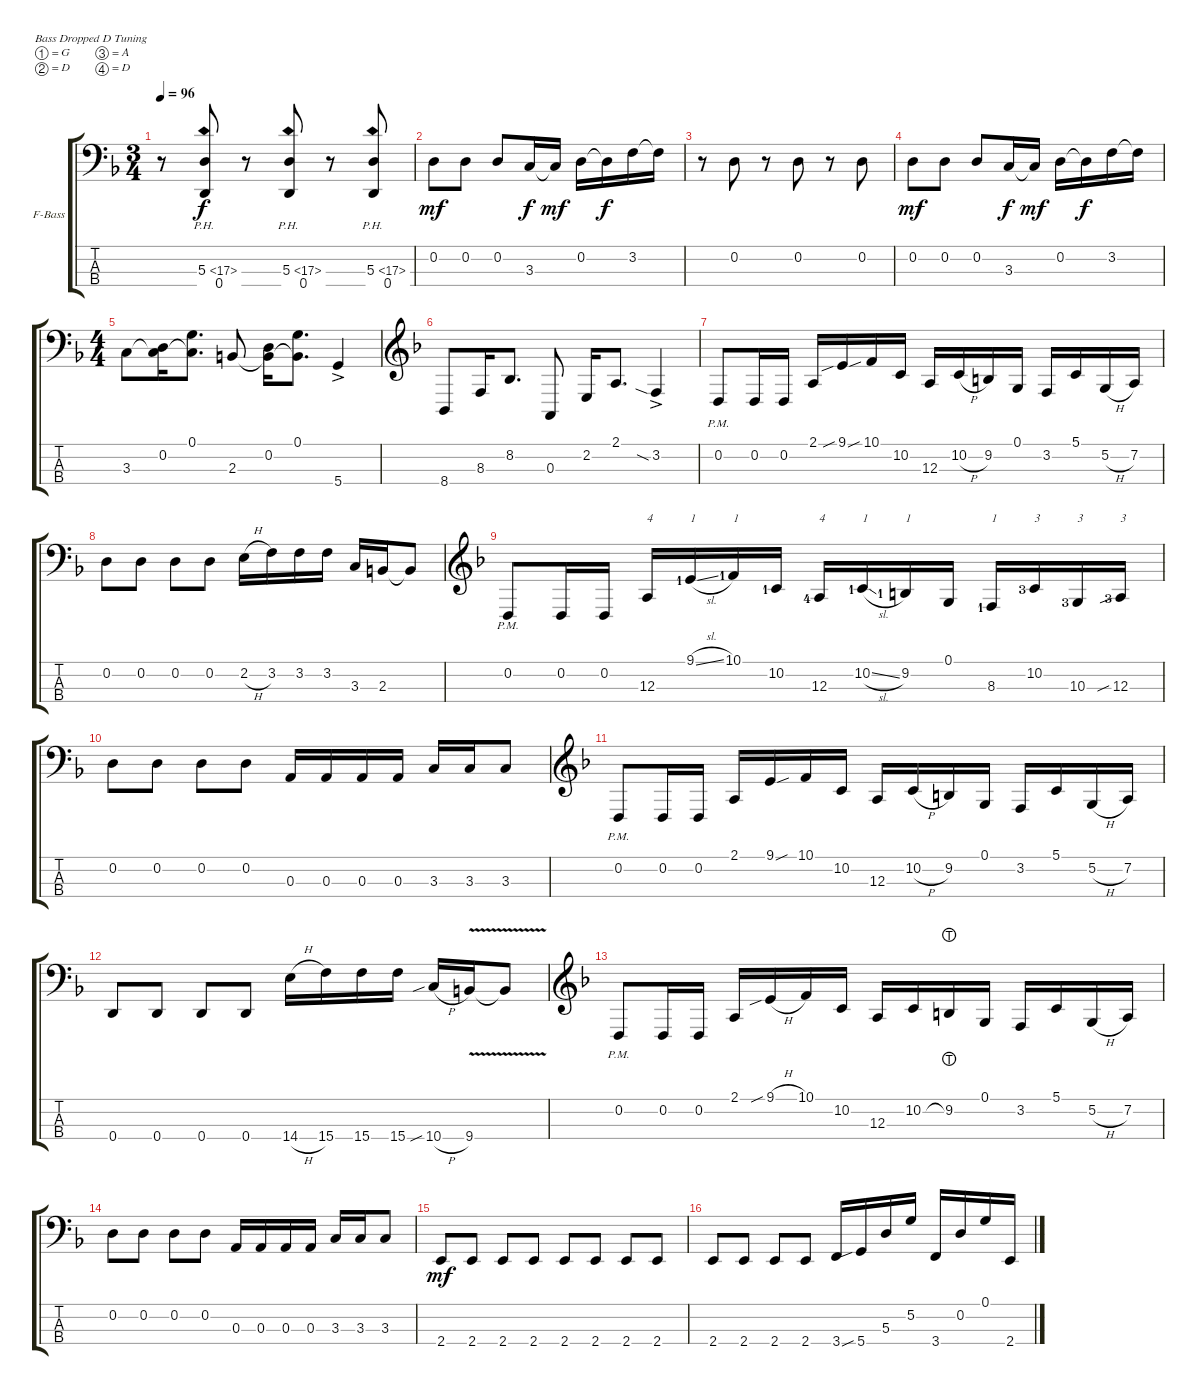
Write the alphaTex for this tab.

\defaultSystemsLayout 4
\bracketExtendMode groupsimilarinstruments
\firstSystemTrackNameOrientation horizontal
\otherSystemsTrackNameOrientation horizontal
\track ("Fretless Bass" "F-Bass") {instrument fretlessbass}
\staff {score tabs}
\tuning (G2 D2 A1 D1)
\ts (3 4)
\tempo 96
\clef f4
\ks dminor
r.8{dy f} (5.3{ph 12} 0.4).8 r.8 (5.3{ph 12} 0.4).8 r.8 (5.3{ph 12} 0.4).8 |
0.2.8{dy mf} 0.2.8 0.2.8 3.3.16{dy f} 3.3{t}.16{dy mf} 0.2.16 0.2{t}.16{dy f} 3.2.16 3.2{t}.16 |
r.8 0.2.8 r.8 0.2.8 r.8 0.2.8 |
0.2.8{dy mf} 0.2.8 0.2.8 3.3.16{dy f} 3.3{t}.16{dy mf} 0.2.16 0.2{t}.16{dy f} 3.2.16 3.2{t}.16 |
\ts (4 4)
3.3.8 (3.3{t} 0.2).16 (3.3{t} 0.1).8{d} 2.3.8 (2.3{t} 0.2).16 (2.3{t} 0.1).8{d} 5.4{ac}.4 |
\clef g2
8.4.8 8.3.16 8.2.8{d} 0.3.8 2.2.16 2.1.8{d} 3.2{sia ac}.4 |
0.2{pm}.8 0.2.16 0.2.16 2.1.16 9.1{sib sou}.16 10.1.16 10.2.16 12.3.16 10.2{h}.16 9.2.16 0.1.16 3.2.16 5.1.16 5.2{h}.16 7.2.16 |
\clef f4
0.2.8 0.2.8 0.2.8 0.2.8 2.2{h}.16 3.2.16 3.2.16 3.2.16 3.3.16 2.3.16 2.3{t}.8 |
\clef g2
0.2{pm}.8 0.2.16 0.2.16 12.3.16{txt "4"} 9.1{sl lf 2}.16{txt "1"} 10.1{lf 2}.16{txt "1"} 10.2{lf 2}.16 12.3{lf 5}.16{txt "4"} 10.2{sl lf 2}.16{txt "1"} 9.2{lf 2}.16{txt "1"} 0.1.16 8.3{lf 2}.16{txt "1"} 10.2{lf 4}.16{txt "3"} 10.3{lf 4}.16{txt "3"} 12.3{sib lf 4}.16{txt "3"} |
\clef f4
0.2.8 0.2.8 0.2.8 0.2.8 0.3.16 0.3.16 0.3.16 0.3.16 3.3.16 3.3.16 3.3.8 |
\clef g2
0.2{pm}.8 0.2.16 0.2.16 2.1.16 9.1{sou}.16 10.1.16 10.2.16 12.3.16 10.2{h}.16 9.2.16 0.1.16 3.2.16 5.1.16 5.2{h}.16 7.2.16 |
\clef f4
0.4.8 0.4.8 0.4.8 0.4.8 14.4{h}.16 15.4.16 15.4.16 15.4.16 10.4{sib h}.16 9.4{v}.16 9.4{v t}.8 |
\clef g2
0.2{pm}.8 0.2.16 0.2.16 2.1.16 9.1{sib h}.16 10.1.16 10.2.16 12.3.16 10.2.16 9.2{lht}.16 0.1.16 3.2.16 5.1.16 5.2{h}.16 7.2.16 |
\clef f4
0.2.8 0.2.8 0.2.8 0.2.8 0.3.16 0.3.16 0.3.16 0.3.16 3.3.16 3.3.16 3.3.8 |
2.4.8{dy mf} 2.4.8 2.4.8 2.4.8 2.4.8 2.4.8 2.4.8 2.4.8 |
2.4.8 2.4.8 2.4.8 2.4.8 3.4.16 5.4{sib}.16 5.3.16 5.2.16 3.4.16 0.2.16 0.1.16 2.4.16
